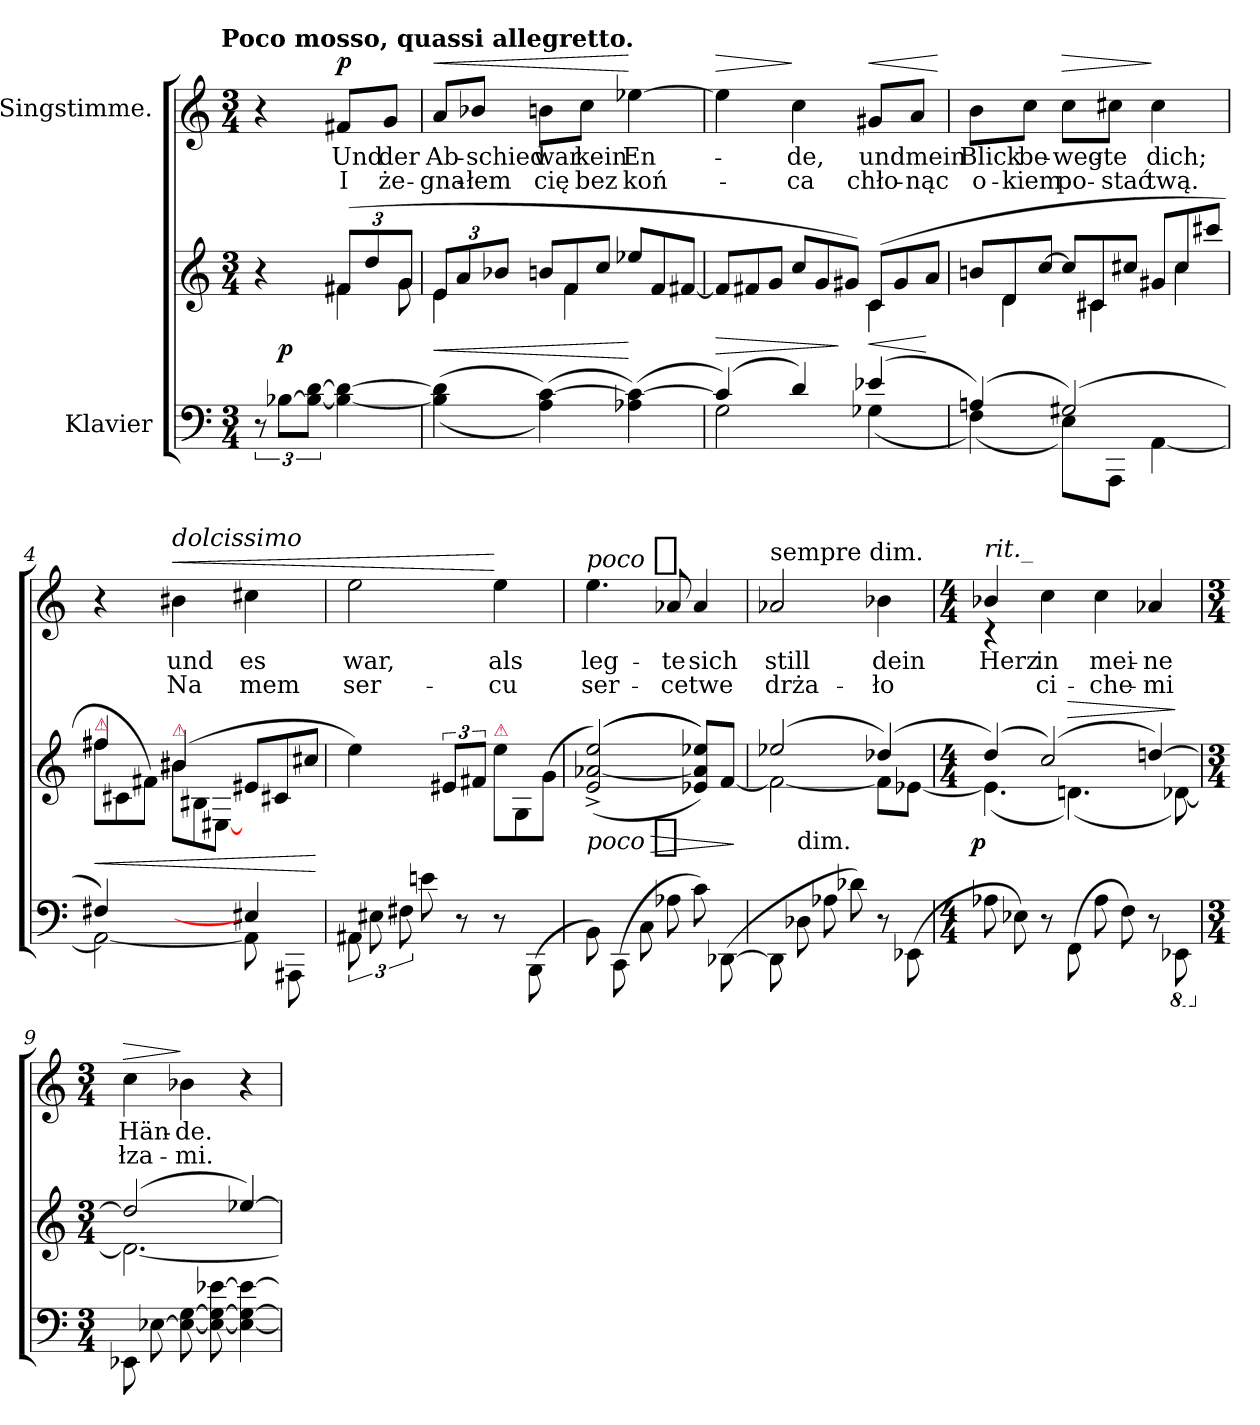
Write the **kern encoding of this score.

**kern	**kern	**dynam	**kern	**text	**text	**dynam
*part2	*part2	*part2	*part1	*part1	*part1	*part1
*staff3	*staff2	*staff2/3	*staff1	*staff1	*staff1	*staff1
*I"Klavier	*	*	*I"Singstimme.	*	*	*
*clefF4	*clefG2	*	*clefG2	*	*	*
*k[]	*k[]	*	*k[]	*	*	*
!!LO:TX:omd:t=Poco mosso, quassi allegretto.
*M3/4	*M3/4	*	*M3/4	*	*	*
=	=	=	=	=	=	=
*	*^	*	*	*	*	*
*	*	*^	*	*	*	*	*
12r	4r	4ryy	12ryy	.	4r	.	.	.
[12B-X\L	.	.	3ryy	p	.	.	.	.
12B-_\ [12d\J	.	.	.	.	.	.	.	.
*	*	*Xtuplet	*	*	*	*	*	*
!	!	!	!	!	!	!	!	!LO:DY:a
4B-_\ 4d_\	(12f#X/L	6f#X\	.	.	8f#X/L	Und	I	p
.	12dd/	.	.	.	.	.	.	.
.	.	.	.	.	8g/J	der	że-	.
.	12g/J	12g\	12ryy	.	.	.	.	.
*	*v	*v	*v	*	*	*	*	*
=1	=1	=1	=1	=1	=1	=1
*	*tuplet	*	*	*	*	*
*	*^	*	*	*	*	*
*	*	*^	*	*	*	*	*
!	!	!	!	!	!	!	!	!LO:HP:a
*	*	*v	*v	*	*	*	*	*
(<(>4B-]\ 4d]\	12e/L	4e\	<	8a/L	Ab-	-gna-	<
.	12a/	.	.	.	.	.	.
.	.	.	.	8b-X/J	-schied	-łem	.
.	12b-X/J	.	.	.	.	.	.
*	*Xtuplet	*	*	*	*	*	*
(<4A\ [4c\))	12bn/L	12ryy	.	8bn\L	war	cię	.
.	12f/	6f\	.	.	.	.	.
.	.	.	.	8cc\J	kein	bez	.
.	12cc/J	.	.	.	.	.	.
(<4A-X\ 4c_\)	12ee-X/L	4ryy	[	[4ee-X\	En-	koń-	[
.	12f/	.	.	.	.	.	.
.	[12f#X/J	.	.	.	.	.	.
=2	=2	=2	=2	=2	=2	=2	=2
*^	*	*	*	*	*	*	*
!	!	!	!	!	!	!	!	!LO:HP:a
(4c/])	2G\	12f#/L]	2ryy	>	4ee-\]	.	.	>
.	.	12f#X/	.	.	.	.	.	.
.	.	12g/J	.	.	.	.	.	.
4d/)	.	12cc/L	.	.	4cc\	-de,	-ca	]
.	.	12g/	.	.	.	.	.	.
.	.	12g#X/J)	.	]	.	.	.	.
!	!	!	!	!	!	!	!	!LO:HP:a
(4e-X/	(4G-X\	(12c/L	4c\	<	8g#X/L	und	chło-	<
.	.	12g#/	.	.	.	.	.	.
.	.	.	.	.	8a/J	mein	-nąc	.
.	.	12a/J	.	[	.	.	.	.
*v	*v	*	*	*	*	*	*	*
*	*v	*v	*	*	*	*	*
.	.	.	.	.	.	[
=3	=3	=3	=3	=3	=3	=3
*^	*^	*	*	*	*	*
(4An/)	(4F\)	12bn/L	12ryy	.	8b\L	Blick	o-	.
.	.	12d/	6d\	.	.	.	.	.
.	.	.	.	.	8cc\J	be-	-kiem	.
.	.	[12cc/J	.	.	.	.	.	.
!	!	!	!	!	!	!	!	!LO:HP:a
(2G#X/)	8E\L)	12cc/L]	12ryy	.	8cc\L	-weg-	po-	>
.	.	12c#X/	6c#X\	.	.	.	.	.
.	8AAA\J	.	.	.	8cc#X\J	-te	-stać	.
.	.	12cc#X/J	.	.	.	.	.	.
.	[4AA\	12g#X/L	12ryy	.	4cc#\	dich;	twą.	]
.	.	12cc#/	6cc#\	.	.	.	.	.
.	.	12ccc#X/J	.	.	.	.	.	.
=4	=4	=4	=4	=4	=4	=4	=4	=4
!	!	!LO:TX:a:color=crimson:t=⚠	!	!	!	!	!	!
4F#X/)	2AA\_	4ff#X/	12ff#X\L	<	4r	.	.	.
.	.	.	12c#X/	.	.	.	.	.
.	.	.	12f#X\J)	.	.	.	.	.
!	!	!	!	!	!LO:TX:a:i:t=dolcissimo	!	!	!
!	!	!LO:TX:a:color=crimson:t=⚠	!	!	!	!	!	!
!	!	!	!	!	!	!	!	!LO:HP:a
4ryy	.	(4b#X/	12b#X\L	.	4b#X\	und	Na	<
.	.	.	12B#X\	.	.	.	.	.
.	.	.	[12E#X/J	.	.	.	.	.
4E#X/]	8AA\]	12e#X/L	4ryy	.	4cc#X\	es	mem	.
.	.	12c#X/	.	.	.	.	.	.
.	8AAA#X\	.	.	.	.	.	.	.
.	.	12cc#X/J	.	.	.	.	.	.
*v	*v	*	*	*	*	*	*	*
*	*v	*v	*	*	*	*	*
.	.	[	.	.	.	.
=5	=5	=5	=5	=5	=5	=5
12AA#X\	4ee\)	.	2ee\	war,	ser-	.
12E#X\	.	.	.	.	.	.
12F#X\	.	.	.	.	.	.
*	*tuplet	*	*	*	*	*
8en\	12ryy	.	.	.	.	.
.	12e#X/L	.	.	.	.	.
8r	.	.	.	.	.	.
.	12f#X/J	.	.	.	.	.
*	*Xtuplet	*	*	*	*	*
!	!LO:TX:a:color=crimson:t=⚠	!	!	!	!	!
8r	12ee\L	.	4ee\	als	-cu	[
.	12G/	.	.	.	.	.
(>8BBB\	.	.	.	.	.	.
.	(<12g\J	.	.	.	.	.
=6	=6	=6	=6	=6	=6	=6
!	!	!LO:DY:n=1:t=poco %s	!	!	!	!LO:DY:a:t=poco %s
8BB\)	(<(>(>2e^>/ [2a-X^>/ 2ee^>/)	> f	4.ee\	leg-	ser-	f
(8CC\	.	.	.	.	.	.
8C\	.	.	.	.	.	.
8A-X\	.	.	8a-X/	-te	-ce	.
8c\)	8e-X/ 8a-]/ 8ee-X/L)))	.	4a-/	sich	twe	.
([8DD-X\	[8f/J	.	.	.	.	.
.	.	]	.	.	.	.
=7	=7	=7	=7	=7	=7	=7
*	*^	*	*	*	*	*
!	!	!	!	!LO:TX:a:t=sempre dim.	!	!	!
*	*	*^	*	*	*	*	*
8DD-\]	(2ee-X/	2f\_	8ryy	.	2a-X/	still	drża-	.
!	!	!	!LO:TX:c:t=dim.	!	!	!	!	!
8D-X\	.	.	2ryy	.	.	.	.	.
8A-X\	.	.	.	.	.	.	.	.
8d-X\)	.	.	.	.	.	.	.	.
8r	(4dd-X/)	8f\L]	.	.	4b-X\	dein	-ło	.
(8EE-X\	.	[8e-X\J	8ryy	.	.	.	.	.
*	*v	*v	*v	*	*	*	*	*
=8	=8	=8	=8	=8	=8	=8
*M4/4	*M4/4	*	*M4/4	*	*	*
*	*^	*	*^	*	*	*
*	*	*^	*	*	*	*	*	*
!	!	!	!	!	!LO:TX:a:i:t=rit._	!	!	!	!
!	!	!	!	!LO:DY:rj	!	!	!	!	!
*	*	*v	*v	*	*	*	*	*	*
8A-X\	(4dd/)	(4.e-\]	p	4b-X/	4r	Herz	.	.
8E-X\)	.	.	.	.	.	.	.	.
8r	(2cc/)	.	.	4cc\	2.ryy	in	ci-	.
!	!	!LO:N:vis=4.	!LO:HP:a	!	!	!	!	!
(8FF\	.	(2dn\)	>	.	.	.	.	.
8A-\	.	.	.	4cc\	.	mei-	-che-	.
8F\)	.	.	.	.	.	.	.	.
8r	[4ddn/)	.	.	4a-X/	.	-ne	-mi	.
*8ba	*	*	*	*	*	*	*	*
8EEE-X\	.	[8d-X\)	]	.	.	.	.	.
*	*	*	*	*v	*v	*	*	*
=9	=9	=9	=9	=9	=9	=9	=9
*M3/4	*M3/4	*	*	*M3/4	*	*	*
*X8ba	*	*	*	*	*	*	*
!	!	!	!	!	!	!	!LO:HP:a
8EE-X\	(2dd/]	2.d-\_	.	4cc\	Hän-	łza-	>
[>8E-X\	.	.	.	.	.	.	.
8E-_\ [8G\	.	.	.	4b-X\	-de.	-mi.	]
8E-_\ 8G_\ [8e-X\	.	.	.	.	.	.	.
4E-_\ 4G_\ 4e-_\	[4ee-X/)	.	.	4r	.	.	.
*	*v	*v	*	*	*	*	*
=	=	=	=	=	=	=
*-	*-	*-	*-	*-	*-	*-
